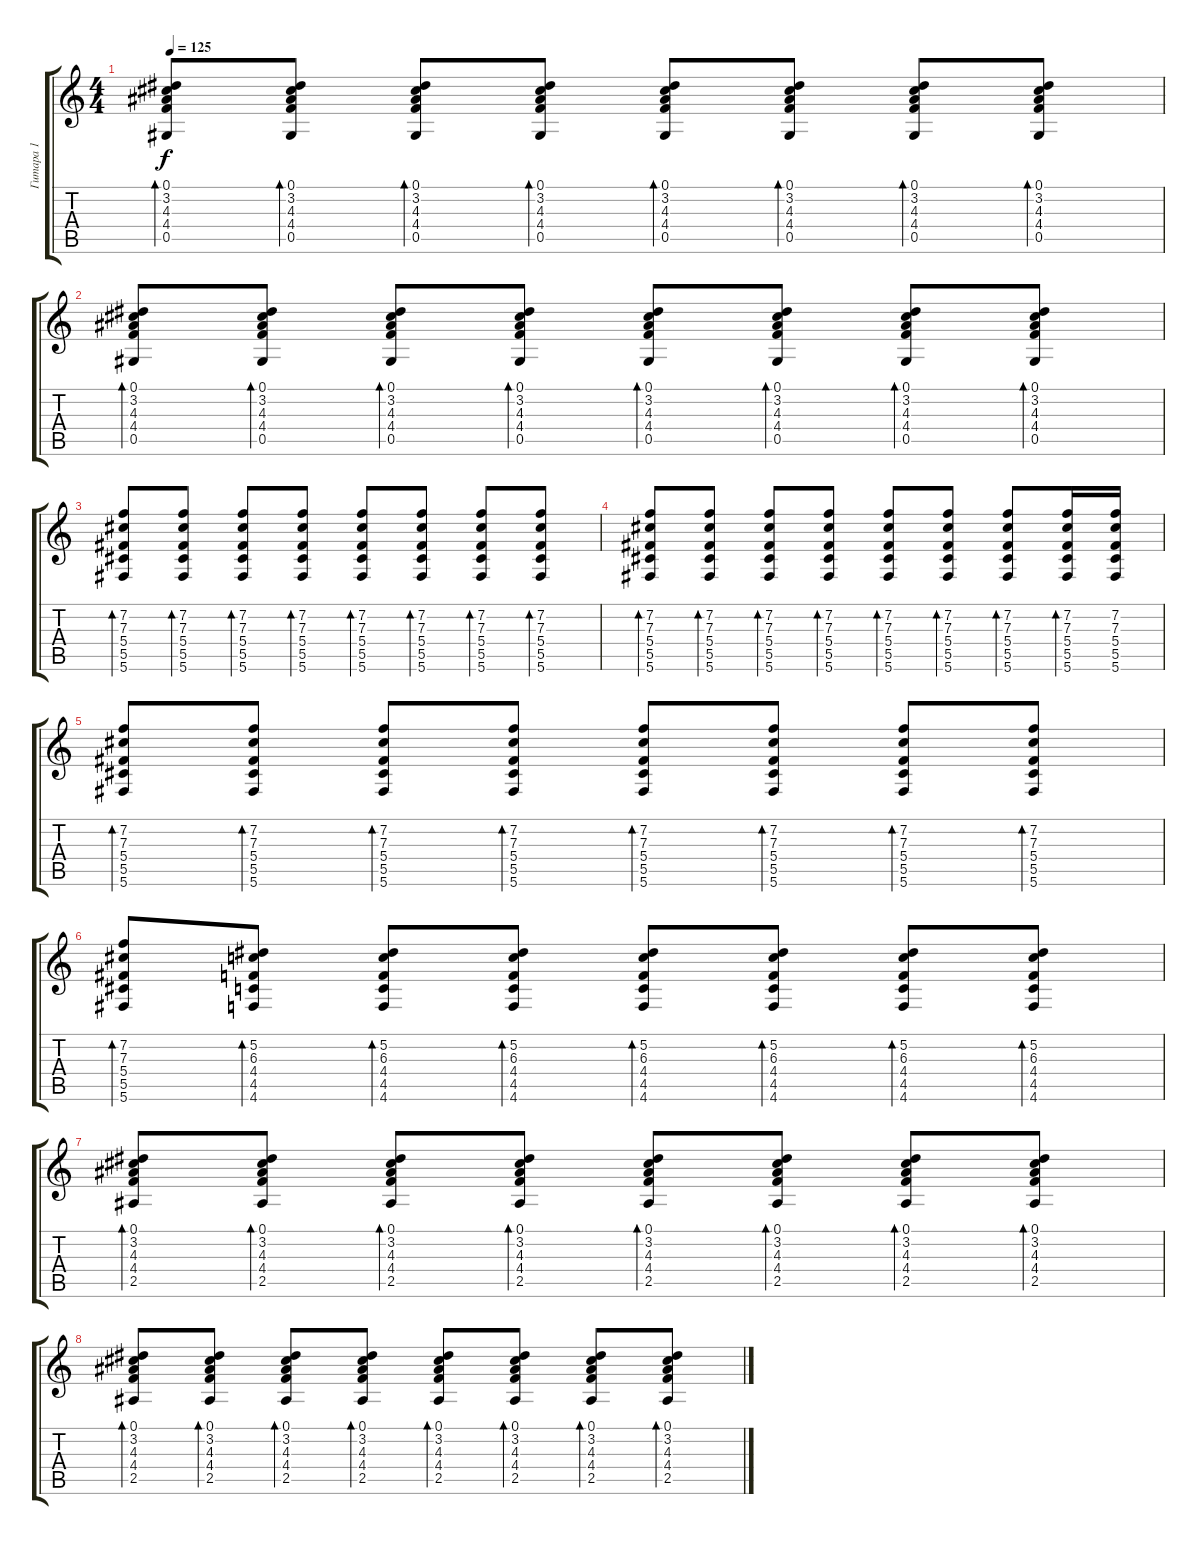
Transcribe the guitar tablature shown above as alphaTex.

\track ("Гитара 1" "Гитара 1") {instrument electricguitarjazz}
\staff {score tabs}
\tuning (Eb4 Bb3 Gb3 Db3 Ab2 Db2) {hide}
\ts (4 4)
\tempo 125
\clef g2
\ks c
(0.1 3.2 4.3 4.4 0.5).8{bd 60 dy f} (0.1 3.2 4.3 4.4 0.5).8{bd 60} (0.1 3.2 4.3 4.4 0.5).8{bd 60} (0.1 3.2 4.3 4.4 0.5).8{bd 60} (0.1 3.2 4.3 4.4 0.5).8{bd 60} (0.1 3.2 4.3 4.4 0.5).8{bd 60} (0.1 3.2 4.3 4.4 0.5).8{bd 60} (0.1 3.2 4.3 4.4 0.5).8{bd 60} |
(0.1 3.2 4.3 4.4 0.5).8{bd 60} (0.1 3.2 4.3 4.4 0.5).8{bd 60} (0.1 3.2 4.3 4.4 0.5).8{bd 60} (0.1 3.2 4.3 4.4 0.5).8{bd 60} (0.1 3.2 4.3 4.4 0.5).8{bd 60} (0.1 3.2 4.3 4.4 0.5).8{bd 60} (0.1 3.2 4.3 4.4 0.5).8{bd 60} (0.1 3.2 4.3 4.4 0.5).8{bd 60} |
(7.2 7.3 5.4 5.5 5.6).8{bd 60} (7.2 7.3 5.4 5.5 5.6).8{bd 60} (7.2 7.3 5.4 5.5 5.6).8{bd 60} (7.2 7.3 5.4 5.5 5.6).8{bd 60} (7.2 7.3 5.4 5.5 5.6).8{bd 60} (7.2 7.3 5.4 5.5 5.6).8{bd 60} (7.2 7.3 5.4 5.5 5.6).8{bd 60} (7.2 7.3 5.4 5.5 5.6).8{bd 60} |
(7.2 7.3 5.4 5.5 5.6).8{bd 60} (7.2 7.3 5.4 5.5 5.6).8{bd 60} (7.2 7.3 5.4 5.5 5.6).8{bd 60} (7.2 7.3 5.4 5.5 5.6).8{bd 60} (7.2 7.3 5.4 5.5 5.6).8{bd 60} (7.2 7.3 5.4 5.5 5.6).8{bd 60} (7.2 7.3 5.4 5.5 5.6).8{bd 60} (7.2 7.3 5.4 5.5 5.6).16{bd 60} (7.2 7.3 5.4 5.5 5.6).16 |
(7.2 7.3 5.4 5.5 5.6).8{bd 60} (7.2 7.3 5.4 5.5 5.6).8{bd 60} (7.2 7.3 5.4 5.5 5.6).8{bd 60} (7.2 7.3 5.4 5.5 5.6).8{bd 60} (7.2 7.3 5.4 5.5 5.6).8{bd 60} (7.2 7.3 5.4 5.5 5.6).8{bd 60} (7.2 7.3 5.4 5.5 5.6).8{bd 60} (7.2 7.3 5.4 5.5 5.6).8{bd 60} |
(7.2 7.3 5.4 5.5 5.6).8{bd 60} (5.2 6.3 4.4 4.5 4.6).8{bd 60} (5.2 6.3 4.4 4.5 4.6).8{bd 60} (5.2 6.3 4.4 4.5 4.6).8{bd 60} (5.2 6.3 4.4 4.5 4.6).8{bd 60} (5.2 6.3 4.4 4.5 4.6).8{bd 60} (5.2 6.3 4.4 4.5 4.6).8{bd 60} (5.2 6.3 4.4 4.5 4.6).8{bd 60} |
(0.1 3.2 4.3 4.4 2.5).8{bd 60} (0.1 3.2 4.3 4.4 2.5).8{bd 60} (0.1 3.2 4.3 4.4 2.5).8{bd 60} (0.1 3.2 4.3 4.4 2.5).8{bd 60} (0.1 3.2 4.3 4.4 2.5).8{bd 60} (0.1 3.2 4.3 4.4 2.5).8{bd 60} (0.1 3.2 4.3 4.4 2.5).8{bd 60} (0.1 3.2 4.3 4.4 2.5).8{bd 60} |
(0.1 3.2 4.3 4.4 2.5).8{bd 60} (0.1 3.2 4.3 4.4 2.5).8{bd 60} (0.1 3.2 4.3 4.4 2.5).8{bd 60} (0.1 3.2 4.3 4.4 2.5).8{bd 60} (0.1 3.2 4.3 4.4 2.5).8{bd 60} (0.1 3.2 4.3 4.4 2.5).8{bd 60} (0.1 3.2 4.3 4.4 2.5).8{bd 60} (0.1 3.2 4.3 4.4 2.5).8{bd 60}
